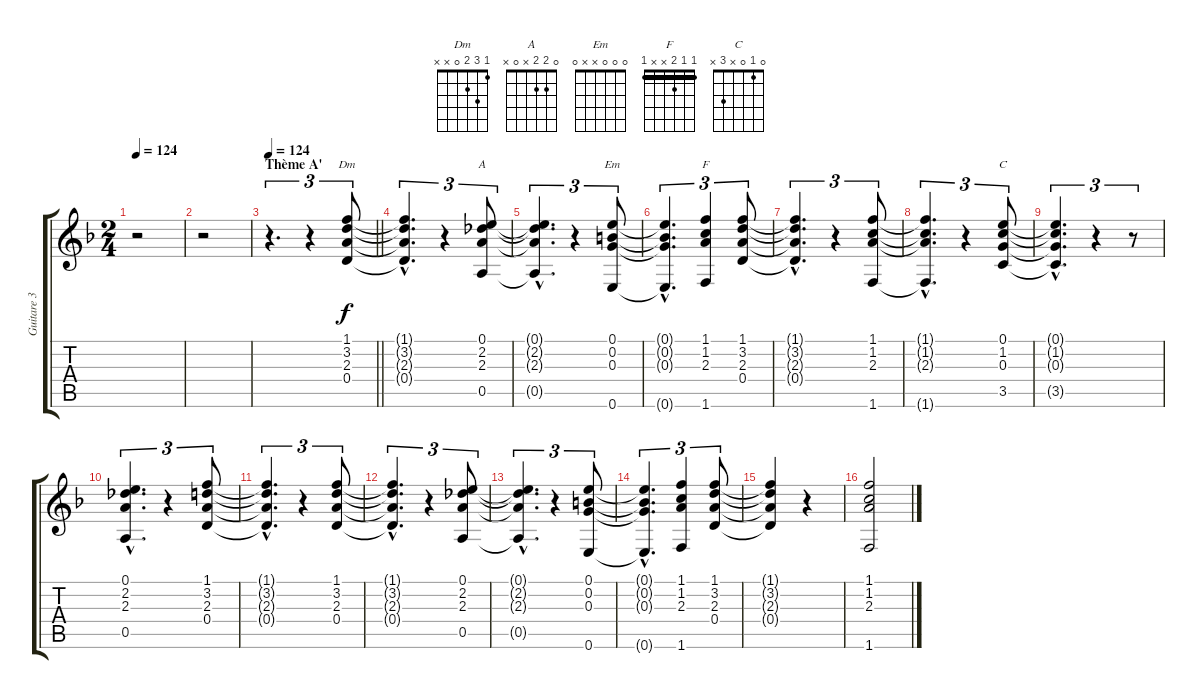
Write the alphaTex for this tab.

\track ("Guitare 3" "Guitare 3") {instrument acousticguitarnylon}
\staff {score tabs}
\tuning (E4 B3 G3 D3 A2 E2) {hide}
\chord ("Dm" 1 3 2 0 x x)
\chord ("A" 0 2 2 x 0 x)
\chord ("Em" 0 0 0 x x 0)
\chord ("F" 1 1 2 x x 1) {barre 1}
\chord ("C" 0 1 0 x 3 x)
\ts (2 4)
\tempo 124
\clef g2
\ks dminor
r.2{dy f} |
r.2 |
\section ("" "Thème A'")
\tempo 124
\barLineRight lightlight
r.4{d tu (3 2) volume 9 balance 11 instrument acousticguitarnylon} r.4{tu (3 2)} (1.1 3.2 2.3 0.4).8{tu (3 2) ch "Dm"} |
(1.1{hac t} 3.2{hac t} 2.3{hac t} 0.4{hac t}).4{d tu (3 2)} r.4{tu (3 2)} (0.1 2.2 2.3 0.5).8{tu (3 2) ch "A"} |
(0.1{hac t} 2.2{hac t} 2.3{hac t} 0.5{hac t}).4{d tu (3 2)} r.4{tu (3 2)} (0.1 0.2 0.3 0.6).8{tu (3 2) ch "Em"} |
(0.1{hac t} 0.2{hac t} 0.3{hac t} 0.6{hac t}).4{d tu (3 2)} (1.1 1.2 2.3 1.6).4{tu (3 2) ch "F"} (1.1 3.2 2.3 0.4).8{tu (3 2)} |
(1.1{hac t} 3.2{hac t} 2.3{hac t} 0.4{hac t}).4{d tu (3 2)} r.4{tu (3 2)} (1.1 1.2 2.3 1.6).8{tu (3 2)} |
(1.1{hac t} 1.2{hac t} 2.3{hac t} 1.6{hac t}).4{d tu (3 2)} r.4{tu (3 2)} (0.1 1.2 0.3 3.5).8{tu (3 2) ch "C"} |
(0.1{hac t} 1.2{hac t} 0.3{hac t} 3.5{hac t}).4{d tu (3 2)} r.4{tu (3 2)} r.8{tu (3 2)} |
(0.1{hac} 2.2{hac} 2.3{hac} 0.5{hac}).4{d tu (3 2)} r.4{tu (3 2)} (1.1 3.2 2.3 0.4).8{tu (3 2)} |
(1.1{hac t} 3.2{hac t} 2.3{hac t} 0.4{hac t}).4{d tu (3 2)} r.4{tu (3 2)} (1.1 3.2 2.3 0.4).8{tu (3 2)} |
(1.1{hac t} 3.2{hac t} 2.3{hac t} 0.4{hac t}).4{d tu (3 2)} r.4{tu (3 2)} (0.1 2.2 2.3 0.5).8{tu (3 2)} |
(0.1{hac t} 2.2{hac t} 2.3{hac t} 0.5{hac t}).4{d tu (3 2)} r.4{tu (3 2)} (0.1 0.2 0.3 0.6).8{tu (3 2)} |
(0.1{hac t} 0.2{hac t} 0.3{hac t} 0.6{hac t}).4{d tu (3 2)} (1.1 1.2 2.3 1.6).4{tu (3 2)} (1.1 3.2 2.3 0.4).8{tu (3 2)} |
(1.1{t} 3.2{t} 2.3{t} 0.4{t}).4 r.4 |
(1.1 1.2 2.3 1.6).2
